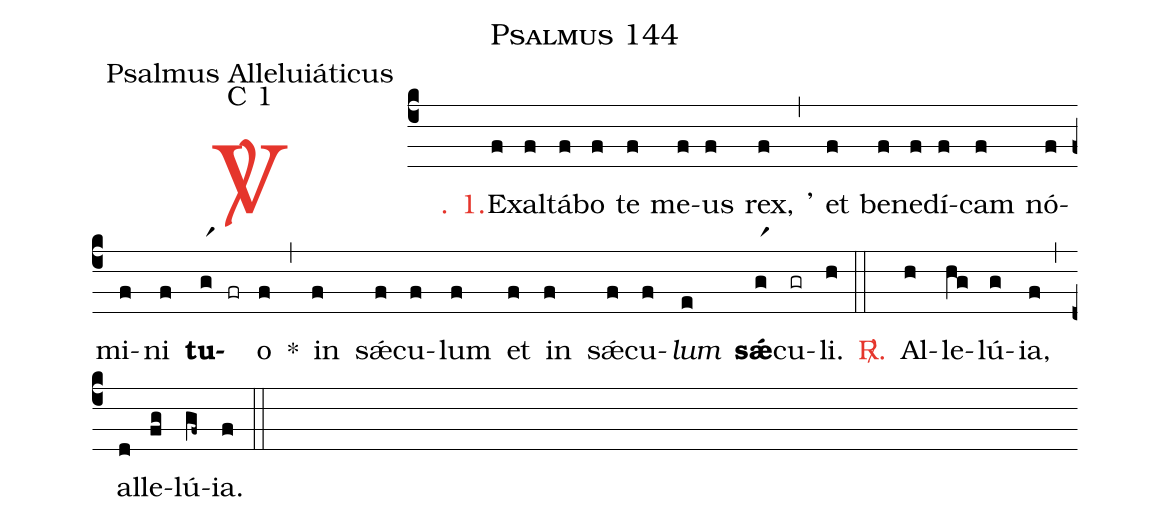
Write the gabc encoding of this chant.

name: Psalmus 144;
office-part: Psalmus Alleluiáticus;
mode: C 1;
%%
(c4)

<c><sp>V/</sp>. 1.</c>() Ex(f)al(f)tá(f)bo(f) te(f) me(f)us(f) rex,(f) <v>{\large'}</v>(,) et(f) be(f)ne(f)dí(f)cam(f) nó(f)mi(f)ni(f) <b>tu</b>(gr1 fr)o(f) *(,) in(f) sǽ(f)cu(f)lum(f) et(f) in(f) sǽ(f)cu(f)<i>lum</i>(e) <b>sǽ</b>(gr1)cu(gr)li.(h)

(::)

<nlba><c><sp>R/</sp>.</c>() Al</nlba>(h)le(hg)lú(g)ia,(f) (,) al(d)le(fg)lú(gf~)ia.(f)

(::)
